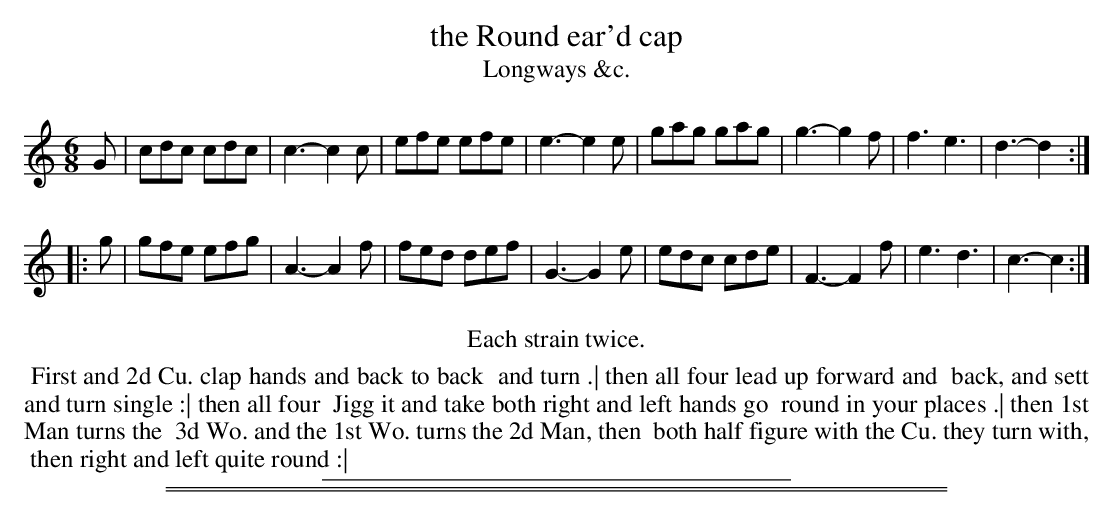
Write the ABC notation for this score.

X:1
T: the Round ear'd cap
T: Longways &c.
M: 6/8
L: 1/8
K: C
G |\
cdc cdc | c3- c2c | efe efe | e3- e2e |\
gag gag | g3- g2f | f3 e3 | d3- d2 :|
|: g |\
gfe efg | A3- A2f | fed def | G3- G2 e |\
edc cde | F3- F2f | e3 d3 | c3- c2 :|
